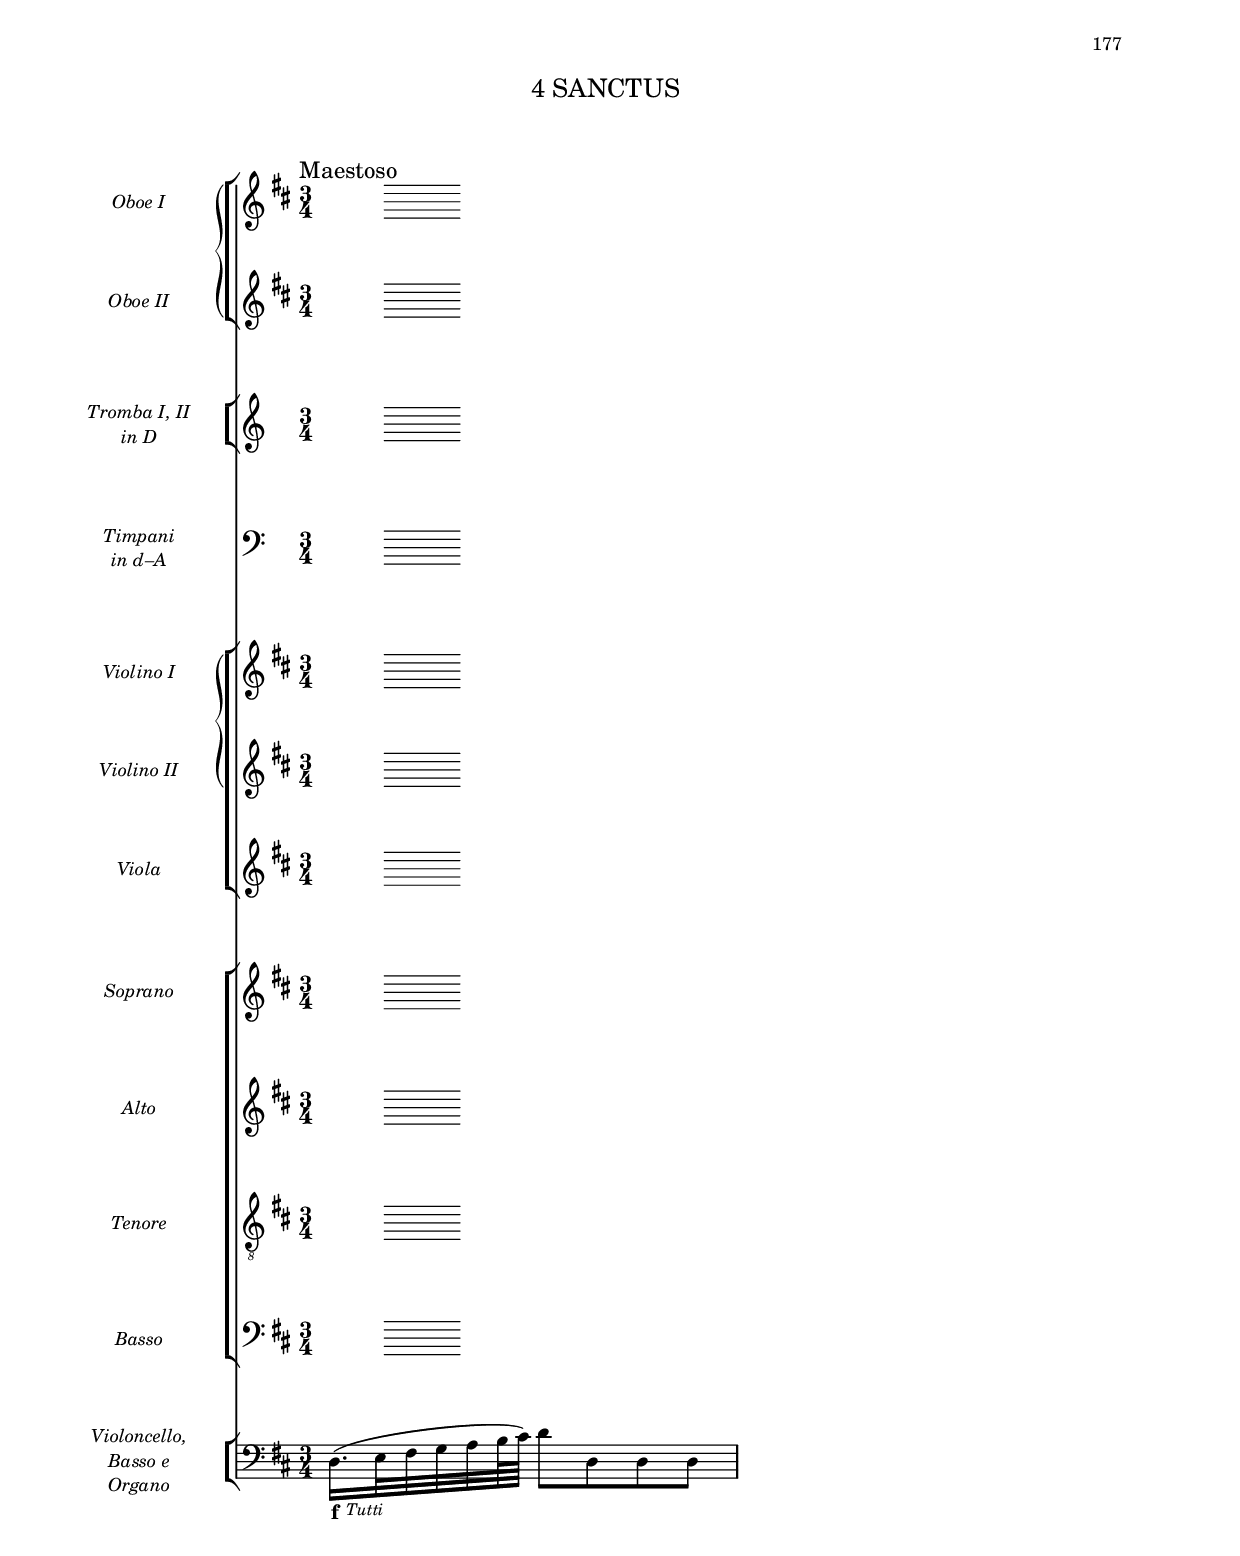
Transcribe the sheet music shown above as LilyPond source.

% (c) 2019 by Wolfgang Esser-Skala.
% This file is licensed under the Creative Commons Attribution-NonCommercial-ShareAlike 4.0 International License.
% To view a copy of this license, visit http://creativecommons.org/licenses/by-nc-sa/4.0/.

\version "2.18.0"

\include "../definitions.ly"

\paper { first-page-number = #177 }

#(set-global-staff-size 15.87)

\book {
	\bookpart {
		\header {
			movement = "4 SANCTUS"
		}
		\score {
			<<
				\new StaffGroup <<
					\new GrandStaff <<
						\new Staff {
							\set Staff.instrumentName = "Oboe I"
							\SanctusOboeI
						}
						\new Staff {
							\set Staff.instrumentName = "Oboe II"
							\SanctusOboeII
						}
					>>
				>>
				\new StaffGroup <<
					\new Staff <<
						\set Staff.instrumentName = \markup { \center-column { "Tromba I, II" "in D" } }
						\partcombine \SanctusTrombaI \SanctusTrombaII
					>>
				>>
				\new Staff {
					\set Staff.instrumentName = \markup { \center-column { "Timpani" "in d–A" } }
					\SanctusTimpani
				}
				\new StaffGroup <<
					\new GrandStaff \with { \violinGroupDistance } <<
						\new Staff {
							\set Staff.instrumentName = "Violino I"
							\SanctusViolinoI
						}
						\new Staff {
							\set Staff.instrumentName = "Violino II"
							\SanctusViolinoII
						}
					>>
					\new Staff {
						\set Staff.instrumentName = "Viola"
						\SanctusViola
					}
				>>
				\new ChoirStaff <<
					\new Staff {
						\set Staff.instrumentName = "Soprano"
						\new Voice = "Soprano" { \dynamicUp \SanctusSopranoNotes }
					}
					\new Lyrics \lyricsto Soprano \SanctusSopranoLyrics
					
					\new Staff {
						\set Staff.instrumentName = "Alto"
						\new Voice = "Alto" { \dynamicUp \SanctusAltoNotes }
					}
					\new Lyrics \lyricsto Alto \SanctusAltoLyrics
					
					\new Staff {
						\set Staff.instrumentName = "Tenore"
						\new Voice = "Tenore" { \dynamicUp \SanctusTenoreNotes }
					}
					\new Lyrics \lyricsto Tenore \SanctusTenoreLyrics
					
					\new Staff {
						\set Staff.instrumentName = "Basso"
						\new Voice = "Basso" { \dynamicUp \SanctusBassoNotes }
					}
					\new Lyrics \lyricsto Basso \SanctusBassoLyrics
				>>
				\new StaffGroup <<
					\new Staff {
						\set Staff.instrumentName = \markup { \center-column { "Violoncello," "Basso e" "Organo" } }
						\SanctusOrgano
					}
				>>
				\new FiguredBass {
					\SanctusBassFigures
				}
			>>
			\layout { }
			\midi { \tempo 4 = 120 }
		}
	}
}